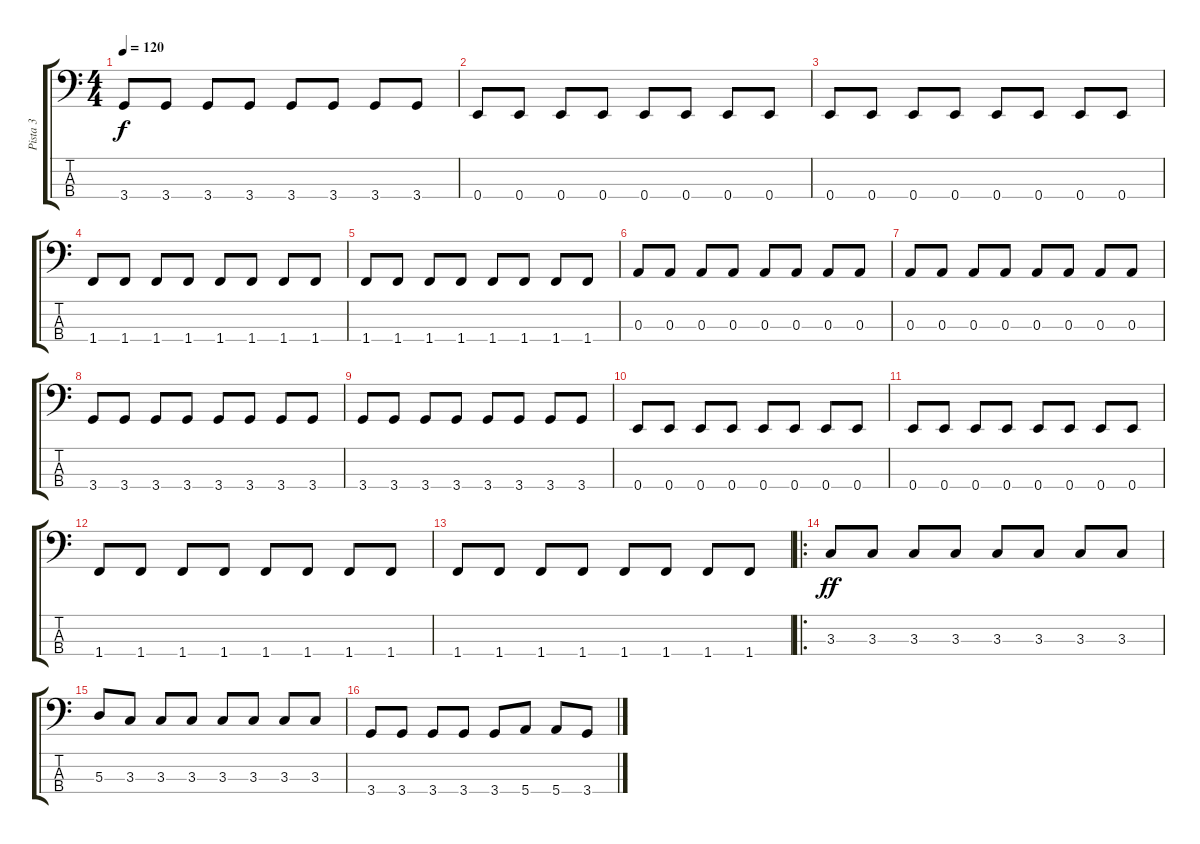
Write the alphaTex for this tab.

\track ("Pista 3" "Pista 3") {instrument electricbassfinger}
\staff {score tabs}
\tuning (G2 D2 A1 E1) {hide}
\ts (4 4)
\tempo 120
\clef f4
\ks c
3.4.8{dy f} 3.4.8 3.4.8 3.4.8 3.4.8 3.4.8 3.4.8 3.4.8 |
0.4.8 0.4.8 0.4.8 0.4.8 0.4.8 0.4.8 0.4.8 0.4.8 |
0.4.8 0.4.8 0.4.8 0.4.8 0.4.8 0.4.8 0.4.8 0.4.8 |
1.4.8 1.4.8 1.4.8 1.4.8 1.4.8 1.4.8 1.4.8 1.4.8 |
1.4.8 1.4.8 1.4.8 1.4.8 1.4.8 1.4.8 1.4.8 1.4.8 |
0.3.8 0.3.8 0.3.8 0.3.8 0.3.8 0.3.8 0.3.8 0.3.8 |
0.3.8 0.3.8 0.3.8 0.3.8 0.3.8 0.3.8 0.3.8 0.3.8 |
3.4.8 3.4.8 3.4.8 3.4.8 3.4.8 3.4.8 3.4.8 3.4.8 |
3.4.8 3.4.8 3.4.8 3.4.8 3.4.8 3.4.8 3.4.8 3.4.8 |
0.4.8 0.4.8 0.4.8 0.4.8 0.4.8 0.4.8 0.4.8 0.4.8 |
0.4.8 0.4.8 0.4.8 0.4.8 0.4.8 0.4.8 0.4.8 0.4.8 |
1.4.8 1.4.8 1.4.8 1.4.8 1.4.8 1.4.8 1.4.8 1.4.8 |
1.4.8 1.4.8 1.4.8 1.4.8 1.4.8 1.4.8 1.4.8 1.4.8 |
\ro
3.3.8{dy ff} 3.3.8 3.3.8 3.3.8 3.3.8 3.3.8 3.3.8 3.3.8 |
5.3.8 3.3.8 3.3.8 3.3.8 3.3.8 3.3.8 3.3.8 3.3.8 |
3.4.8 3.4.8 3.4.8 3.4.8 3.4.8 5.4.8 5.4.8 3.4.8
